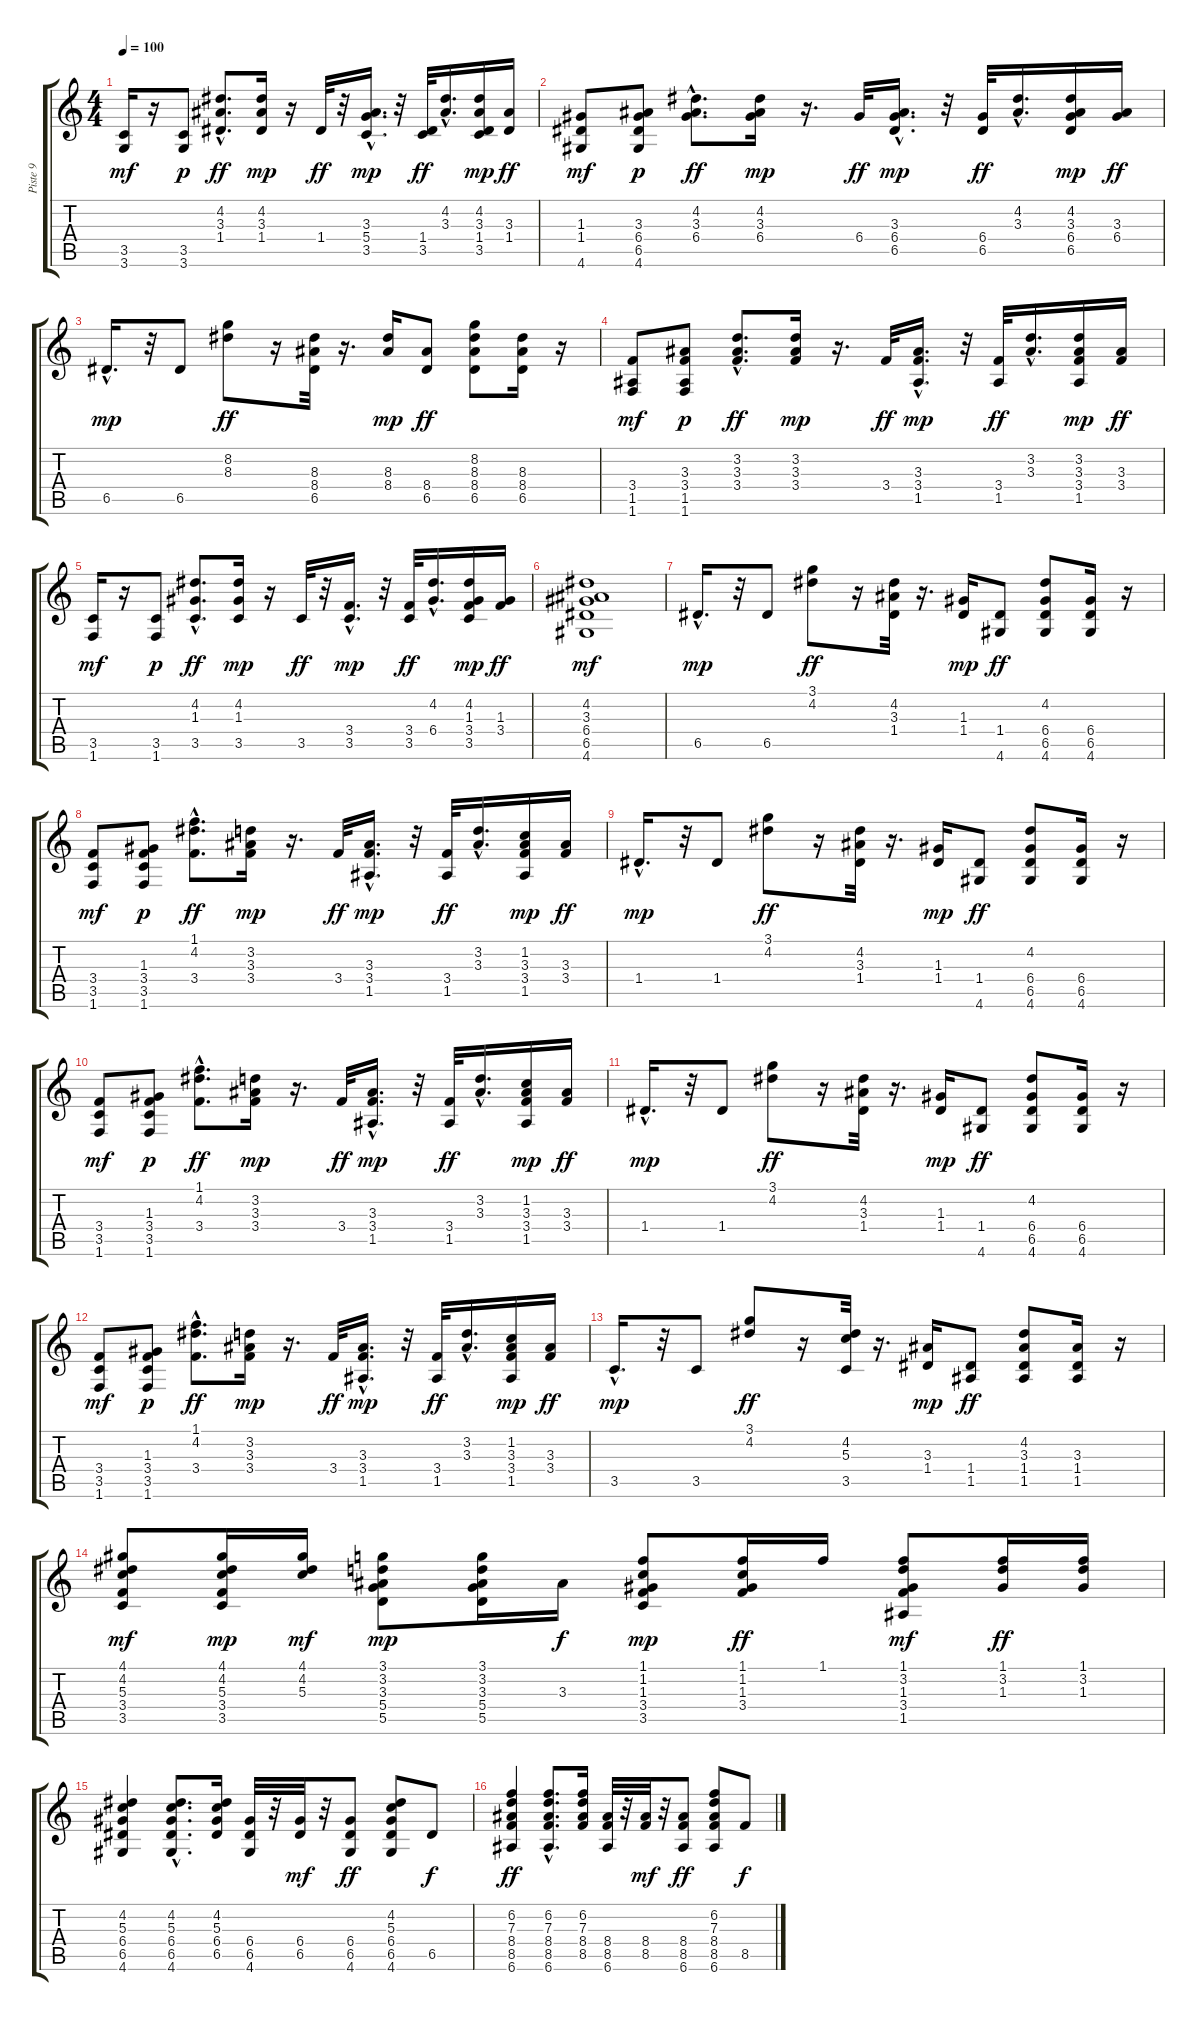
\track ("Piste 9" "Piste 9") {instrument acousticguitarnylon}
\staff {score tabs}
\tuning (E4 B3 G3 D3 A2 E2) {hide}
\ts (4 4)
\tempo 100
\clef g2
\ks c
(3.5 3.6).16{dy mf} r.16 (3.5 3.6).8{dy p} (4.2{hac} 3.3{hac} 1.4{hac}).8{d dy ff} (4.2 3.3 1.4).16{dy mp} r.16 1.4.32{dy ff} r.32 (3.3{hac} 5.4{hac} 3.5{hac}).16{d dy mp} r.32 (1.4 3.5).32{dy ff} (4.2{hac} 3.3{hac}).16{d} (4.2 3.3 1.4 3.5).16{dy mp} (3.3 1.4).16{dy ff} |
(1.3 1.4 4.6).8{dy mf} (3.3 6.4 6.5 4.6).8{dy p} (4.2{hac} 3.3{hac} 6.4{hac}).8{d dy ff} (4.2 3.3 6.4).16{dy mp} r.16{d} 6.4.32{dy ff} (3.3{hac} 6.4{hac} 6.5{hac}).16{d dy mp} r.32 (6.4 6.5).32{dy ff} (4.2{hac} 3.3{hac}).16{d} (4.2 3.3 6.4 6.5).16{dy mp} (3.3 6.4).16{dy ff} |
6.5{hac}.16{d dy mp} r.32 6.5.8 (8.2 8.3).8{dy ff} r.16 (8.3 8.4 6.5).32 r.16{d} (8.3 8.4).16{dy mp} (8.4 6.5).8{dy ff} (8.2 8.3 8.4 6.5).8 (8.3 8.4 6.5).16 r.16 |
(3.4 1.5 1.6).8{dy mf} (3.3 3.4 1.5 1.6).8{dy p} (3.2{hac} 3.3{hac} 3.4{hac}).8{d dy ff} (3.2 3.3 3.4).16{dy mp} r.16{d} 3.4.32{dy ff} (3.3{hac} 3.4{hac} 1.5{hac}).16{d dy mp} r.32 (3.4 1.5).32{dy ff} (3.2{hac} 3.3{hac}).16{d} (3.2 3.3 3.4 1.5).16{dy mp} (3.3 3.4).16{dy ff} |
(3.5 1.6).16{dy mf} r.16 (3.5 1.6).8{dy p} (4.2{hac} 1.3{hac} 3.5{hac}).8{d dy ff} (4.2 1.3 3.5).16{dy mp} r.16 3.5.32{dy ff} r.32 (3.4{hac} 3.5{hac}).16{d dy mp} r.32 (3.4 3.5).32{dy ff} (4.2{hac} 6.4{hac}).16{d} (4.2 1.3 3.4 3.5).16{dy mp} (1.3 3.4).16{dy ff} |
(4.2 3.3 6.4 6.5 4.6).1{dy mf} |
6.5{hac}.16{d dy mp} r.32 6.5.8 (3.1 4.2).8{dy ff} r.16 (4.2 3.3 1.4).32 r.16{d} (1.3 1.4).16{dy mp} (1.4 4.6).8{dy ff} (4.2 6.4 6.5 4.6).8 (6.4 6.5 4.6).16 r.16 |
(3.4 3.5 1.6).8{dy mf} (1.3 3.4 3.5 1.6).8{dy p} (1.1{hac} 4.2{hac} 3.4{hac}).8{d dy ff} (3.2 3.3 3.4).16{dy mp} r.16{d} 3.4.32{dy ff} (3.3{hac} 3.4{hac} 1.5{hac}).16{d dy mp} r.32 (3.4 1.5).32{dy ff} (3.2{hac} 3.3{hac}).16{d} (1.2 3.3 3.4 1.5).16{dy mp} (3.3 3.4).16{dy ff} |
1.4{hac}.16{d dy mp} r.32 1.4.8 (3.1 4.2).8{dy ff} r.16 (4.2 3.3 1.4).32 r.16{d} (1.3 1.4).16{dy mp} (1.4 4.6).8{dy ff} (4.2 6.4 6.5 4.6).8 (6.4 6.5 4.6).16 r.16 |
(3.4 3.5 1.6).8{dy mf} (1.3 3.4 3.5 1.6).8{dy p} (1.1{hac} 4.2{hac} 3.4{hac}).8{d dy ff} (3.2 3.3 3.4).16{dy mp} r.16{d} 3.4.32{dy ff} (3.3{hac} 3.4{hac} 1.5{hac}).16{d dy mp} r.32 (3.4 1.5).32{dy ff} (3.2{hac} 3.3{hac}).16{d} (1.2 3.3 3.4 1.5).16{dy mp} (3.3 3.4).16{dy ff} |
1.4{hac}.16{d dy mp} r.32 1.4.8 (3.1 4.2).8{dy ff} r.16 (4.2 3.3 1.4).32 r.16{d} (1.3 1.4).16{dy mp} (1.4 4.6).8{dy ff} (4.2 6.4 6.5 4.6).8 (6.4 6.5 4.6).16 r.16 |
(3.4 3.5 1.6).8{dy mf} (1.3 3.4 3.5 1.6).8{dy p} (1.1{hac} 4.2{hac} 3.4{hac}).8{d dy ff} (3.2 3.3 3.4).16{dy mp} r.16{d} 3.4.32{dy ff} (3.3{hac} 3.4{hac} 1.5{hac}).16{d dy mp} r.32 (3.4 1.5).32{dy ff} (3.2{hac} 3.3{hac}).16{d} (1.2 3.3 3.4 1.5).16{dy mp} (3.3 3.4).16{dy ff} |
3.5{hac}.16{d dy mp} r.32 3.5.8 (3.1 4.2).8{dy ff} r.16 (4.2 5.3 3.5).32 r.16{d} (3.3 1.4).16{dy mp} (1.4 1.5).8{dy ff} (4.2 3.3 1.4 1.5).8 (3.3 1.4 1.5).16 r.16 |
(4.1 4.2 5.3 3.4 3.5).8{dy mf} (4.1 4.2 5.3 3.4 3.5).16{dy mp} (4.1 4.2 5.3).16{dy mf} (3.1 3.2 3.3 5.4 5.5).8{dy mp} (3.1 3.2 3.3 5.4 5.5).16 3.3.16{dy f} (1.1 1.2 1.3 3.4 3.5).8{dy mp} (1.1 1.2 1.3 3.4).16{dy ff} 1.1.16 (1.1 3.2 1.3 3.4 1.5).8{dy mf} (1.1 3.2 1.3).16{dy ff} (1.1 3.2 1.3).16 |
(4.2 5.3 6.4 6.5 4.6).4 (4.2{hac} 5.3{hac} 6.4{hac} 6.5{hac} 4.6{hac}).8{d} (4.2 5.3 6.4 6.5).16 (6.4 6.5 4.6).32 r.32 (6.4 6.5).32{dy mf} r.32 (6.4 6.5 4.6).8{dy ff} (4.2 5.3 6.4 6.5 4.6).8 6.5.8{dy f} |
(6.2 7.3 8.4 8.5 6.6).4{dy ff} (6.2{hac} 7.3{hac} 8.4{hac} 8.5{hac} 6.6{hac}).8{d} (6.2 7.3 8.4 8.5).16 (8.4 8.5 6.6).32 r.32 (8.4 8.5).32{dy mf} r.32 (8.4 8.5 6.6).8{dy ff} (6.2 7.3 8.4 8.5 6.6).8 8.5.8{dy f}
